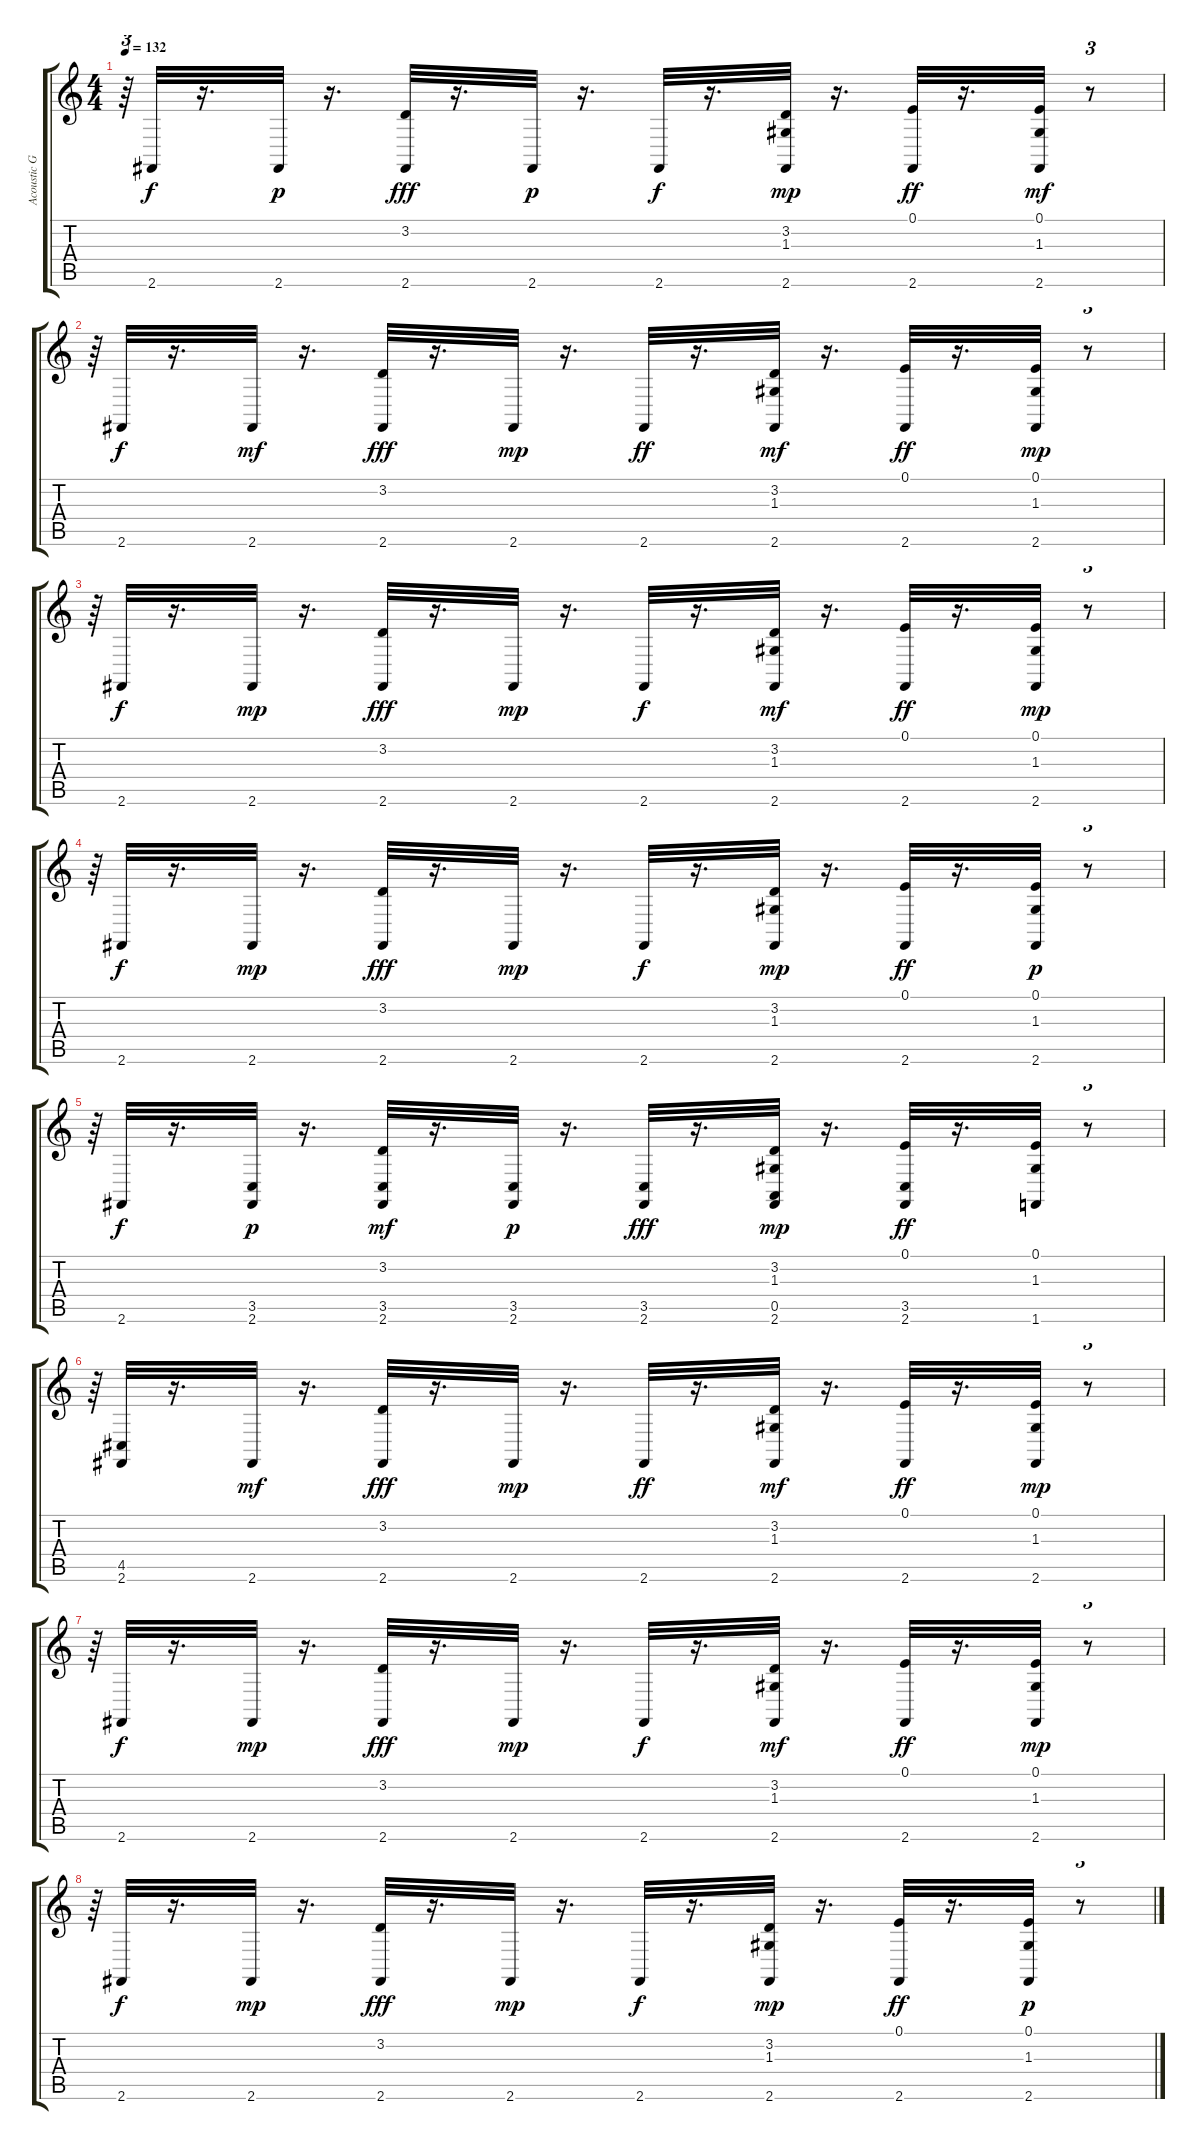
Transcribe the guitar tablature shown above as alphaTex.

\track ("Acoustic Grand" "Acoustic G") {instrument acousticgrandpiano}
\staff {score tabs}
\tuning (E4 B3 G3 D3 A2 E2) {hide}
\ts (4 4)
\tempo 132
\clef g2
\ks c
r.64{tu (3 2) dy p} 2.6.32{dy f} r.16{d} 2.6.32{dy p} r.16{d} (3.2 2.6).32{dy fff} r.16{d} 2.6.32{dy p} r.16{d} 2.6.32{dy f} r.16{d} (3.2 1.3 2.6).32{dy mp} r.16{d} (0.1 2.6).32{dy ff} r.16{d} (0.1 1.3 2.6).32{dy mf} r.8{tu (3 2)} |
r.64{tu (3 2)} 2.6.32{dy f} r.16{d} 2.6.32{dy mf} r.16{d} (3.2 2.6).32{dy fff} r.16{d} 2.6.32{dy mp} r.16{d} 2.6.32{dy ff} r.16{d} (3.2 1.3 2.6).32{dy mf} r.16{d} (0.1 2.6).32{dy ff} r.16{d} (0.1 1.3 2.6).32{dy mp} r.8{tu (3 2)} |
r.64{tu (3 2)} 2.6.32{dy f} r.16{d} 2.6.32{dy mp} r.16{d} (3.2 2.6).32{dy fff} r.16{d} 2.6.32{dy mp} r.16{d} 2.6.32{dy f} r.16{d} (3.2 1.3 2.6).32{dy mf} r.16{d} (0.1 2.6).32{dy ff} r.16{d} (0.1 1.3 2.6).32{dy mp} r.8{tu (3 2)} |
r.64{tu (3 2)} 2.6.32{dy f} r.16{d} 2.6.32{dy mp} r.16{d} (3.2 2.6).32{dy fff} r.16{d} 2.6.32{dy mp} r.16{d} 2.6.32{dy f} r.16{d} (3.2 1.3 2.6).32{dy mp} r.16{d} (0.1 2.6).32{dy ff} r.16{d} (0.1 1.3 2.6).32{dy p} r.8{tu (3 2)} |
r.64{tu (3 2)} 2.6.32{dy f} r.16{d} (3.5 2.6).32{dy p} r.16{d} (3.2 3.5 2.6).32{dy mf} r.16{d} (3.5 2.6).32{dy p} r.16{d} (3.5 2.6).32{dy fff} r.16{d} (3.2 1.3 0.5 2.6).32{dy mp} r.16{d} (0.1 3.5 2.6).32{dy ff} r.16{d} (0.1 1.3 1.6).32 r.8{tu (3 2)} |
r.64{tu (3 2)} (4.5 2.6).32 r.16{d} 2.6.32{dy mf} r.16{d} (3.2 2.6).32{dy fff} r.16{d} 2.6.32{dy mp} r.16{d} 2.6.32{dy ff} r.16{d} (3.2 1.3 2.6).32{dy mf} r.16{d} (0.1 2.6).32{dy ff} r.16{d} (0.1 1.3 2.6).32{dy mp} r.8{tu (3 2)} |
r.64{tu (3 2)} 2.6.32{dy f} r.16{d} 2.6.32{dy mp} r.16{d} (3.2 2.6).32{dy fff} r.16{d} 2.6.32{dy mp} r.16{d} 2.6.32{dy f} r.16{d} (3.2 1.3 2.6).32{dy mf} r.16{d} (0.1 2.6).32{dy ff} r.16{d} (0.1 1.3 2.6).32{dy mp} r.8{tu (3 2)} |
r.64{tu (3 2)} 2.6.32{dy f} r.16{d} 2.6.32{dy mp} r.16{d} (3.2 2.6).32{dy fff} r.16{d} 2.6.32{dy mp} r.16{d} 2.6.32{dy f} r.16{d} (3.2 1.3 2.6).32{dy mp} r.16{d} (0.1 2.6).32{dy ff} r.16{d} (0.1 1.3 2.6).32{dy p} r.8{tu (3 2)}
